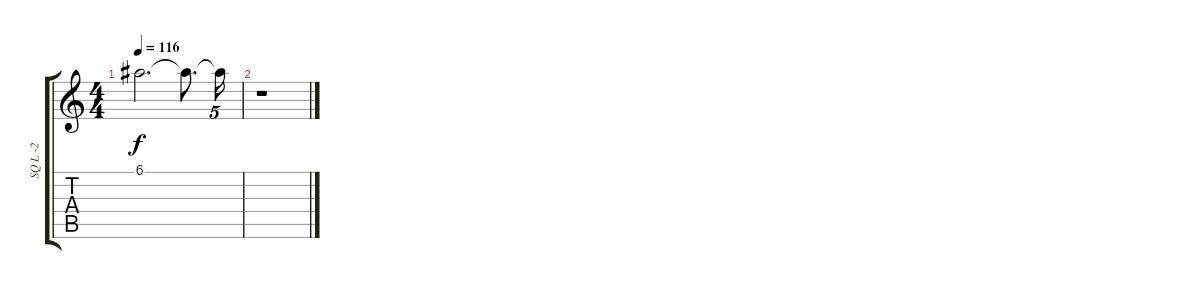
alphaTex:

\track ("SQ L -2" "SQ L -2") {instrument distortionguitar}
\staff {score tabs}
\tuning (E4 B3 G3 D3 A2 E2) {hide}
\ts (4 4)
\tempo 116
\clef g2
\ks c
6.1{t}.2{d dy f} 6.1{t}.8{d} 6.1{t}.16{tu (5 4)} |
r.1
